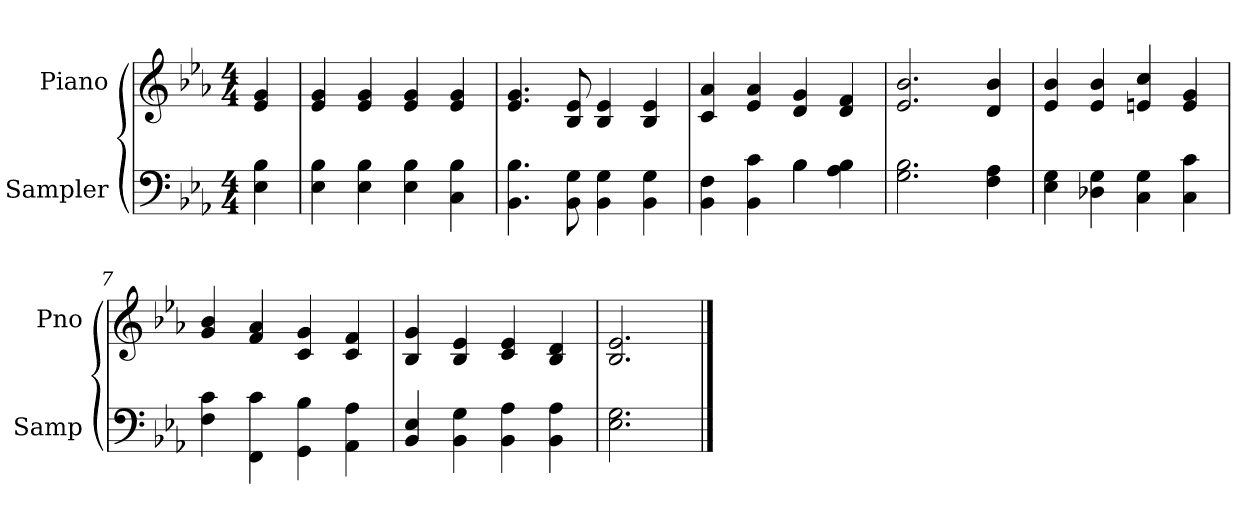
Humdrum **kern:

**kern	**kern
*part2	*part1
*staff2	*staff1
*I"Sampler	*I"Piano
*I'Samp	*I'Pno
*clefF4	*clefG2
*k[b-e-a-]	*k[b-e-a-]
*E-:	*E-:
*M4/4	*M4/4
=1	=1
4E- 4B-	4e- 4g
=2	=2
4E- 4B-	4e- 4g
4E- 4B-	4e- 4g
4E- 4B-	4e- 4g
4C 4B-	4e- 4g
=3	=3
4.BB- 4.B-	4.e- 4.g
8BB- 8G	8B- 8e-
4BB- 4G	4B- 4e-
4BB- 4G	4B- 4e-
=4	=4
*^	*
4BB- 4F	2ryy	4c 4a-
4BB- 4c	.	4e- 4a-
4B-\	4B-	4d 4g
4A- 4B-	4ryy	4d 4f
*v	*v	*
=5	=5
2.G 2.B-	2.e- 2.b-
4F 4A-	4d 4b-
=6	=6
4E- 4G	4e- 4b-
4D-X 4G	4e- 4b-
4C 4G	4en 4cc
4C 4c	4e 4g
=7	=7
4F 4c	4g 4b-
4FF 4c	4f 4a-
4GG 4B-	4c 4g
4AA- 4A-	4c 4f
=8	=8
4BB- 4E-	4B- 4g
4BB- 4G	4B- 4e-
4BB- 4A-	4c 4e-
4BB- 4A-	4B- 4d
=9	=9
2.E- 2.G	2.B- 2.e-
==	==
*-	*-
